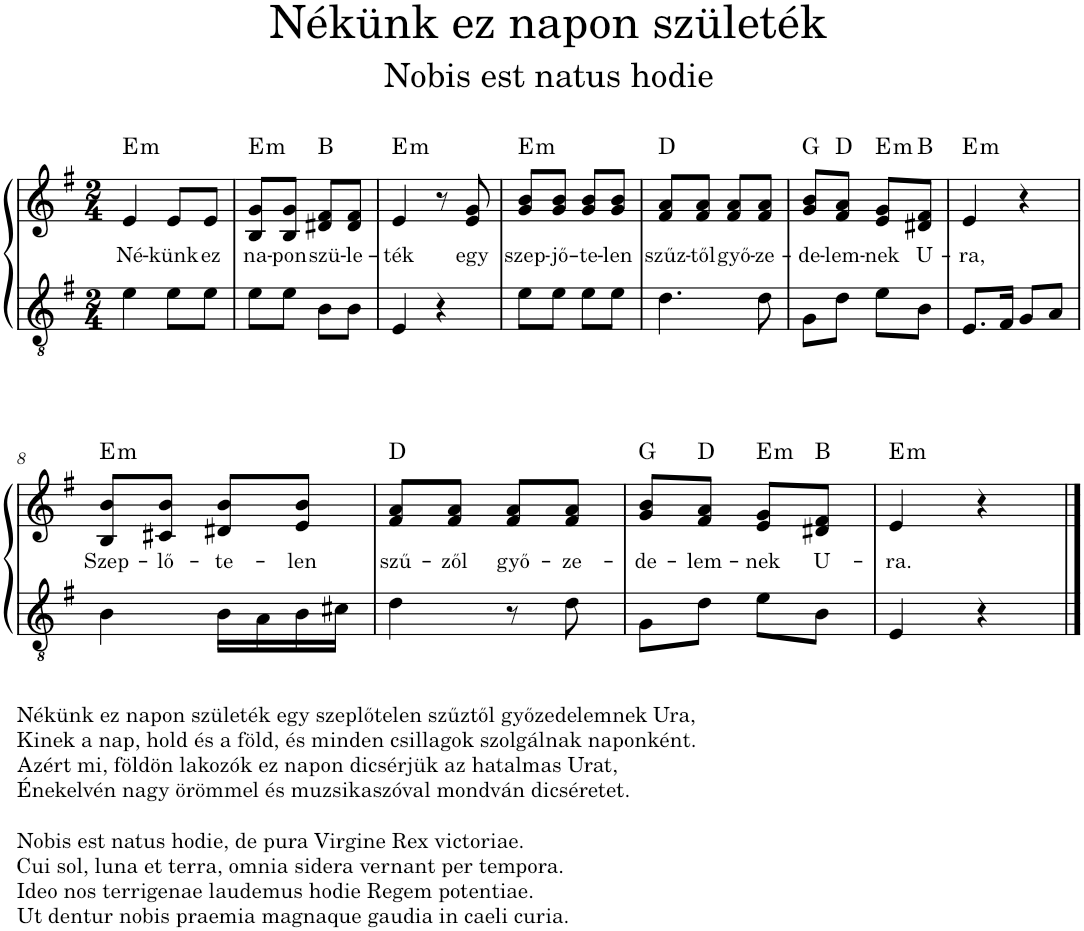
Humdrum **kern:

**kern	**kern	**text	**harte
*part1	*part1	*part1	*part1
*staff2	*staff1	*staff1	*
*I"Piano	*	*	*
*I'Pno.	*	*	*
*clefGv2	*clefG2	*	*
*k[f#]	*k[f#]	*	*
*M2/4	*M2/4	*	*
=1	=1	=1	=1
!	!	!LO:LY:b	!LO:H:kt=m
4e\	4e/	Né-	E:min
!	!	!LO:LY:b	!
8e\L	8e/L	-künk	.
!	!	!LO:LY:b	!
8e\J	8e/J	ez	.
=2	=2	=2	=2
!	!	!LO:LY:b	!LO:H:kt=m
8e\L	8B/ 8g/L	na-	E:min
!	!	!LO:LY:b	!
8e\J	8B/ 8g/J	-pon	.
!	!	!LO:LY:b	!
8B\L	8d#X/ 8f#/L	szü-	B:maj
!	!	!LO:LY:b	!
8B\J	8d#/ 8f#/J	-le-	.
=3	=3	=3	=3
!	!	!LO:LY:b	!LO:H:kt=m
4E/	4e/	-ték	E:min
4r	8r	.	.
!	!	!LO:LY:b	!
.	8e/ 8g/	egy	.
=4	=4	=4	=4
!	!	!LO:LY:b	!LO:H:kt=m
8e\L	8g/ 8b/L	szep-	E:min
!	!	!LO:LY:b	!
8e\J	8g/ 8b/J	-jő-	.
!	!	!LO:LY:b	!
8e\L	8g/ 8b/L	-te-	.
!	!	!LO:LY:b	!
8e\J	8g/ 8b/J	-len	.
=5	=5	=5	=5
!	!	!LO:LY:b	!
4.d\	8f#/ 8a/L	szűz-	D:maj
!	!	!LO:LY:b	!
.	8f#/ 8a/J	-től	.
!	!	!LO:LY:b	!
.	8f#/ 8a/L	győ-	.
!	!	!LO:LY:b	!
8d\	8f#/ 8a/J	-ze-	.
=6	=6	=6	=6
!	!	!LO:LY:b	!
8G\L	8g/ 8b/L	-de-	G:maj
!	!	!LO:LY:b	!
8d\J	8f#/ 8a/J	-lem-	D:maj
!	!	!LO:LY:b	!LO:H:kt=m
8e\L	8e/ 8g/L	-nek	E:min
!	!	!LO:LY:b	!
8B\J	8d#X/ 8f#/J	U-	B:maj
=7	=7	=7	=7
!	!	!LO:LY:b	!LO:H:kt=m
8.E/L	4e/	-ra,	E:min
16F#/Jk	.	.	.
8G/L	4r	.	.
8A/J	.	.	.
!!LO:LB:g=z
=8	=8	=8	=8
!LO:TX:b:t=Nékünk ez napon születék egy szeplőtelen szűztől győzedelemnek Ura,	!	!	!
!LO:TX:b:t=Kinek a nap, hold és a föld, és minden csillagok szolgálnak naponként.	!	!	!
!LO:TX:b:t=Azért mi, földön lakozók ez napon dicsérjük az hatalmas Urat,	!	!	!
!LO:TX:b:t=Énekelvén nagy örömmel és muzsikaszóval mondván dicséretet.	!	!	!
!LO:TX:b:t=Nobis est natus hodie, de pura Virgine Rex victoriae.	!	!	!
!LO:TX:b:t=Cui sol, luna et terra, omnia sidera vernant per tempora.	!	!	!
!LO:TX:b:t=Ideo nos terrigenae laudemus hodie Regem potentiae.	!	!	!
!LO:TX:b:t=Ut dentur nobis praemia magnaque gaudia in caeli curia.	!	!	!
!	!	!LO:LY:b	!LO:H:kt=m
4B\	8B/ 8b/L	Szep-	E:min
!	!	!LO:LY:b	!
.	8c#X/ 8b/J	-lő-	.
!	!	!LO:LY:b	!
16B\LL	8d#X/ 8b/L	-te-	.
16A\	.	.	.
!	!	!LO:LY:b	!
16B\	8e/ 8b/J	-len	.
16c#X\JJ	.	.	.
=9	=9	=9	=9
!	!	!LO:LY:b	!
4d\	8f#/ 8a/L	szű-	D:maj
!	!	!LO:LY:b	!
.	8f#/ 8a/J	-zől	.
!	!	!LO:LY:b	!
8r	8f#/ 8a/L	győ-	.
!	!	!LO:LY:b	!
8d\	8f#/ 8a/J	-ze-	.
=10	=10	=10	=10
!	!	!LO:LY:b	!
8G\L	8g/ 8b/L	-de-	G:maj
!	!	!LO:LY:b	!
8d\J	8f#/ 8a/J	-lem-	D:maj
!	!	!LO:LY:b	!LO:H:kt=m
8e\L	8e/ 8g/L	-nek	E:min
!	!	!LO:LY:b	!
8B\J	8d#X/ 8f#/J	U-	B:maj
=11	=11	=11	=11
!	!	!LO:LY:b	!LO:H:kt=m
4E/	4e/	-ra.	E:min
4r	4r	.	.
==	==	==	==
*-	*-	*-	*-
